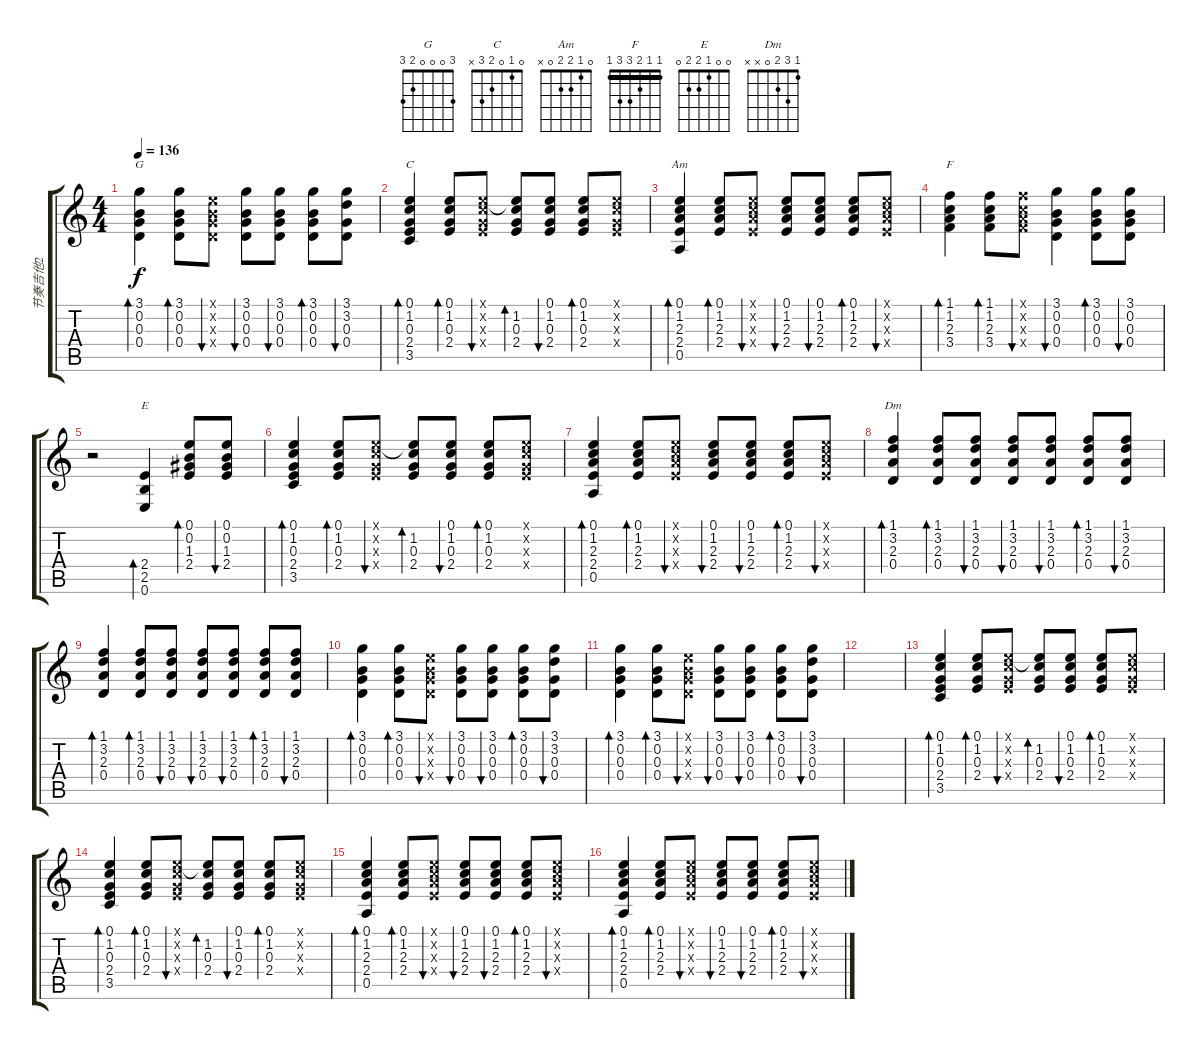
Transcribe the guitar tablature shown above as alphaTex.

\track ("节奏吉他2" "节奏吉他2") {instrument acousticguitarsteel}
\staff {score tabs}
\tuning (E4 B3 G3 D3 A2 E2) {hide}
\chord ("G" 3 0 0 0 2 3)
\chord ("C" 0 1 0 2 3 x)
\chord ("Am" 0 1 2 2 0 x)
\chord ("F" 1 1 2 3 3 1) {barre 1}
\chord ("E" 0 0 1 2 2 0)
\chord ("Dm" 1 3 2 0 x x)
\ts (4 4)
\tempo 136
\clef g2
\ks c
(3.1 0.2 0.3 0.4).4{bd 120 ch "G" dy f} (3.1 0.2 0.3 0.4).8{bd 120} (0.1{x} 0.2{x} 0.3{x} 0.4{x}).8{bu 120} (3.1 0.2 0.3 0.4).8{bu 120} (3.1 0.2 0.3 0.4).8{bu 120} (3.1 0.2 0.3 0.4).8{bd 120} (3.1 3.2 0.3 0.4).8{bu 120} |
(0.1 1.2 0.3 2.4 3.5).4{bd 60 ch "C"} (0.1 1.2 0.3 2.4).8{bd 60} (0.1{x} 1.2{x} 0.3{x} 2.4{x}).8{bu 60} (0.1{t} 1.2 0.3 2.4).8{bd 60} (0.1 1.2 0.3 2.4).8{bu 60} (0.1 1.2 0.3 2.4).8{bd 60} (0.1{x} 1.2{x} 0.3{x} 2.4{x}).8 |
(0.1 1.2 2.3 2.4 0.5).4{bd 60 ch "Am"} (0.1 1.2 2.3 2.4).8{bd 60} (0.1{x} 1.2{x} 2.3{x} 2.4{x}).8{bu 60} (0.1 1.2 2.3 2.4).8{bu 60} (0.1 1.2 2.3 2.4).8{bu 60} (0.1 1.2 2.3 2.4).8{bd 60} (0.1{x} 1.2{x} 2.3{x} 2.4{x}).8{bu 60} |
(1.1 1.2 2.3 3.4).4{bd 60 ch "F"} (1.1 1.2 2.3 3.4).8{bd 60} (1.1{x} 1.2{x} 2.3{x} 3.4{x}).8{bu 60} (3.1 0.2 0.3 0.4).4{bu 60} (3.1 0.2 0.3 0.4).8{bd 60} (3.1 0.2 0.3 0.4).8{bu 60} |
r.2 (2.4 2.5 0.6).4{bd 120 ch "E"} (0.1 0.2 1.3 2.4).8{bd 120} (0.1 0.2 1.3 2.4).8{bu 120} |
(0.1 1.2 0.3 2.4 3.5).4{bd 60} (0.1 1.2 0.3 2.4).8{bd 60} (0.1{x} 1.2{x} 0.3{x} 2.4{x}).8{bu 60} (0.1{t} 1.2 0.3 2.4).8{bd 60} (0.1 1.2 0.3 2.4).8{bu 60} (0.1 1.2 0.3 2.4).8{bd 60} (0.1{x} 1.2{x} 0.3{x} 2.4{x}).8 |
(0.1 1.2 2.3 2.4 0.5).4{bd 60} (0.1 1.2 2.3 2.4).8{bd 60} (0.1{x} 1.2{x} 2.3{x} 2.4{x}).8{bu 60} (0.1 1.2 2.3 2.4).8{bu 60} (0.1 1.2 2.3 2.4).8{bu 60} (0.1 1.2 2.3 2.4).8{bd 60} (0.1{x} 1.2{x} 2.3{x} 2.4{x}).8{bu 60} |
(1.1 3.2 2.3 0.4).4{bd 120 ch "Dm"} (1.1 3.2 2.3 0.4).8{bd 120} (1.1 3.2 2.3 0.4).8{bu 120} (1.1 3.2 2.3 0.4).8{bu 120} (1.1 3.2 2.3 0.4).8{bu 120} (1.1 3.2 2.3 0.4).8{bd 120} (1.1 3.2 2.3 0.4).8{bu 120} |
(1.1 3.2 2.3 0.4).4{bd 120} (1.1 3.2 2.3 0.4).8{bd 120} (1.1 3.2 2.3 0.4).8{bu 120} (1.1 3.2 2.3 0.4).8{bu 120} (1.1 3.2 2.3 0.4).8{bu 120} (1.1 3.2 2.3 0.4).8{bd 120} (1.1 3.2 2.3 0.4).8{bu 120} |
(3.1 0.2 0.3 0.4).4{bd 120} (3.1 0.2 0.3 0.4).8{bd 120} (0.1{x} 0.2{x} 0.3{x} 0.4{x}).8{bu 120} (3.1 0.2 0.3 0.4).8{bu 120} (3.1 0.2 0.3 0.4).8{bu 120} (3.1 0.2 0.3 0.4).8{bd 120} (3.1 3.2 0.3 0.4).8{bu 120} |
(3.1 0.2 0.3 0.4).4{bd 120} (3.1 0.2 0.3 0.4).8{bd 120} (0.1{x} 0.2{x} 0.3{x} 0.4{x}).8{bu 120} (3.1 0.2 0.3 0.4).8{bu 120} (3.1 0.2 0.3 0.4).8{bu 120} (3.1 0.2 0.3 0.4).8{bd 120} (3.1 3.2 0.3 0.4).8{bu 120} |
|
(0.1 1.2 0.3 2.4 3.5).4{bd 60} (0.1 1.2 0.3 2.4).8{bd 60} (0.1{x} 1.2{x} 0.3{x} 2.4{x}).8{bu 60} (0.1{t} 1.2 0.3 2.4).8{bd 60} (0.1 1.2 0.3 2.4).8{bu 60} (0.1 1.2 0.3 2.4).8{bd 60} (0.1{x} 1.2{x} 0.3{x} 2.4{x}).8 |
(0.1 1.2 0.3 2.4 3.5).4{bd 60} (0.1 1.2 0.3 2.4).8{bd 60} (0.1{x} 1.2{x} 0.3{x} 2.4{x}).8{bu 60} (0.1{t} 1.2 0.3 2.4).8{bd 60} (0.1 1.2 0.3 2.4).8{bu 60} (0.1 1.2 0.3 2.4).8{bd 60} (0.1{x} 1.2{x} 0.3{x} 2.4{x}).8 |
(0.1 1.2 2.3 2.4 0.5).4{bd 60} (0.1 1.2 2.3 2.4).8{bd 60} (0.1{x} 1.2{x} 2.3{x} 2.4{x}).8{bu 60} (0.1 1.2 2.3 2.4).8{bu 60} (0.1 1.2 2.3 2.4).8{bu 60} (0.1 1.2 2.3 2.4).8{bd 60} (0.1{x} 1.2{x} 2.3{x} 2.4{x}).8{bu 60} |
(0.1 1.2 2.3 2.4 0.5).4{bd 60} (0.1 1.2 2.3 2.4).8{bd 60} (0.1{x} 1.2{x} 2.3{x} 2.4{x}).8{bu 60} (0.1 1.2 2.3 2.4).8{bu 60} (0.1 1.2 2.3 2.4).8{bu 60} (0.1 1.2 2.3 2.4).8{bd 60} (0.1{x} 1.2{x} 2.3{x} 2.4{x}).8{bu 60}
